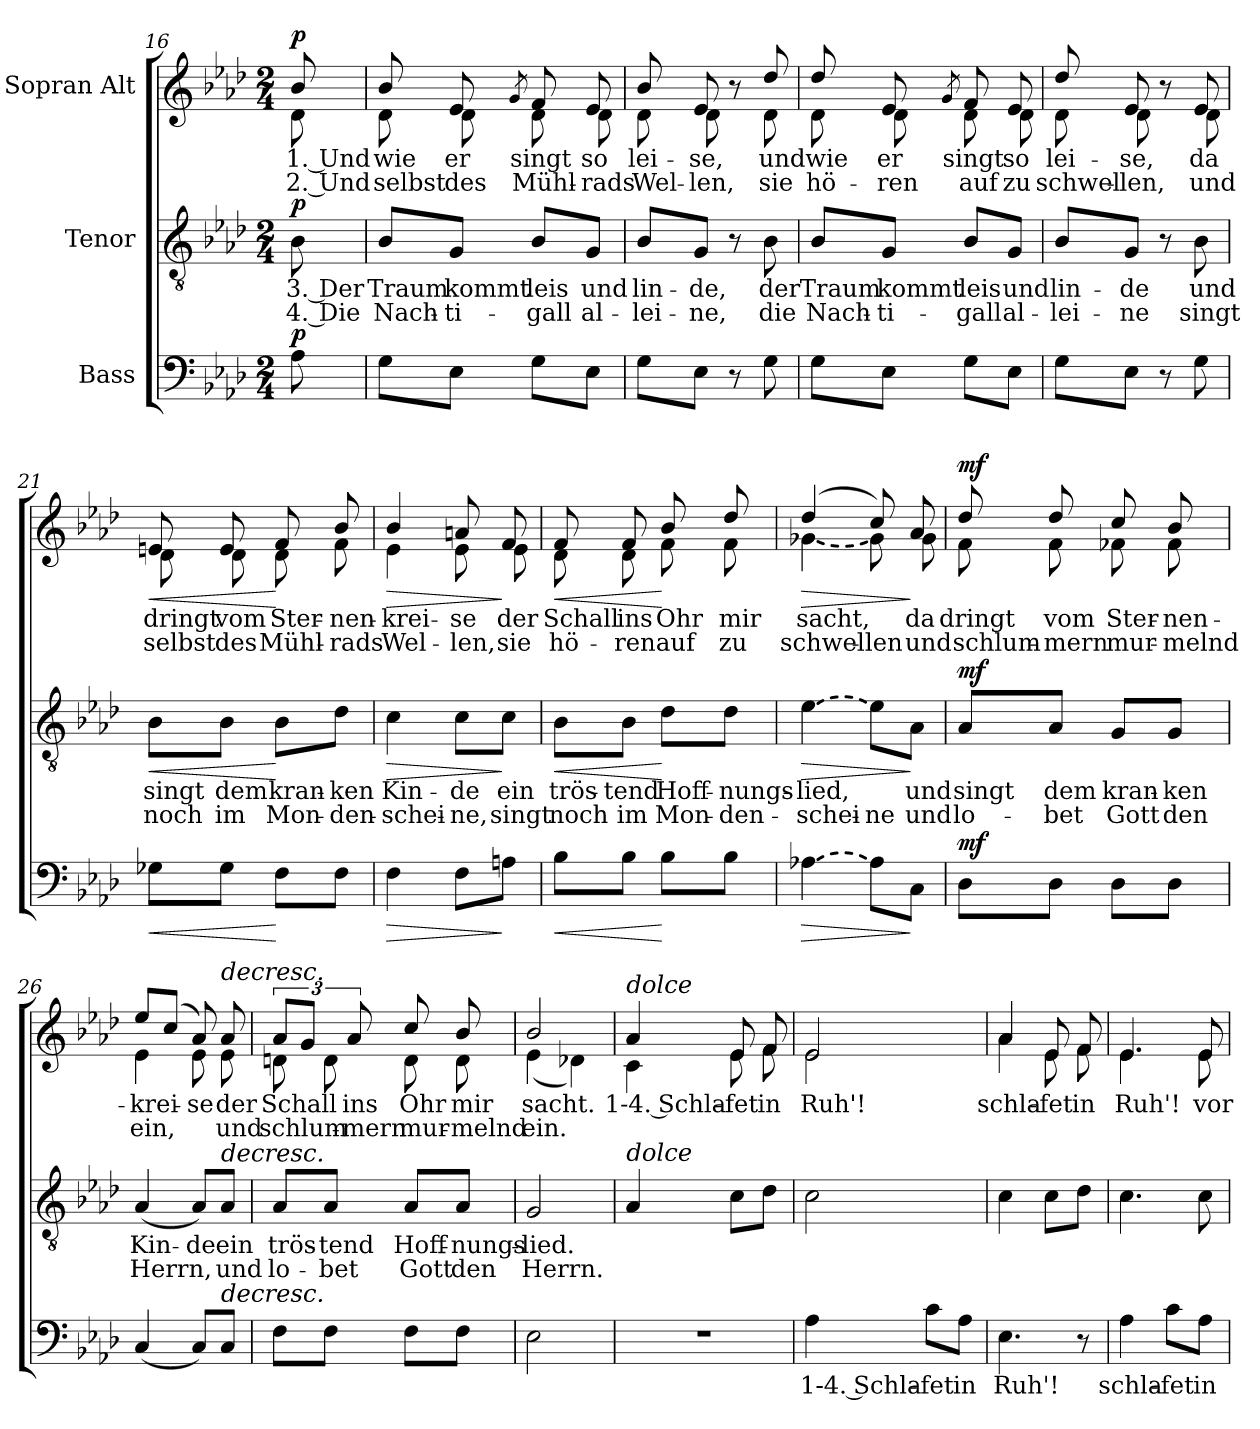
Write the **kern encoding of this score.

**kern	**text	**dynam	**kern	**text	**text	**dynam	**kern	**text	**text	**dynam
*part3	*part3	*part3	*part2	*part2	*part2	*part2	*part1	*part1	*part1	*part1
*staff3	*staff3	*staff3	*staff2	*staff2	*staff2	*staff2	*staff1	*staff1	*staff1	*staff1
*I"Bass	*	*	*I"Tenor	*	*	*	*I"Sopran Alt	*	*	*
!!LO:PB:g=z
*clefF4	*	*	*clefGv2	*	*	*	*clefG2	*	*	*
*k[b-e-a-d-]	*	*	*k[b-e-a-d-]	*	*	*	*k[b-e-a-d-]	*	*	*
*M2/4	*	*	*M2/4	*	*	*	*M2/4	*	*	*
=16X1	=16X1	=16X1	=16X1	=16X1	=16X1	=16X1	=16X1	=16X1	=16X1	=16X1
!	!	!LO:DY:a	!	!LO:LY:b	!LO:LY:b	!LO:DY:a	!	!LO:LY:b	!LO:LY:b	!LO:DY:a
*	*	*	*	*	*	*	*^	*	*	*
8A-\	.	p	8B-\	3. Der	4. Die	p	8b-/	8d-\	1. Und	2. Und	p
=17	=17	=17	=17	=17	=17	=17	=17	=17	=17	=17	=17
!	!	!	!	!LO:LY:b	!LO:LY:b	!	!	!	!LO:LY:b	!LO:LY:b	!
8G\L	.	.	8B-/L	Traum	Nach-	.	8b-/	8d-\	wie	selbst	.
!	!	!	!	!LO:LY:b	!LO:LY:b	!	!	!	!LO:LY:b	!LO:LY:b	!
8E-\J	.	.	8G/J	kommt	-ti-	.	8e-/	8d-\	er	des	.
.	.	.	.	.	.	.	8qg/	.	.	.	.
!	!	!	!	!LO:LY:b	!LO:LY:b	!	!	!	!LO:LY:b	!LO:LY:b	!
8G\L	.	.	8B-/L	leis	-gall	.	8f/	8d-\	singt	Mühl-	.
!	!	!	!	!LO:LY:b	!LO:LY:b	!	!	!	!LO:LY:b	!LO:LY:b	!
8E-\J	.	.	8G/J	und	al-	.	8e-/	8d-\	so	-rads	.
=18	=18	=18	=18	=18	=18	=18	=18	=18	=18	=18	=18
!	!	!	!	!LO:LY:b	!LO:LY:b	!	!	!	!LO:LY:b	!LO:LY:b	!
8G\L	.	.	8B-/L	lin-	-lei-	.	8b-/	8d-\	lei-	Wel-	.
!	!	!	!	!LO:LY:b	!LO:LY:b	!	!	!	!LO:LY:b	!LO:LY:b	!
8E-\J	.	.	8G/J	-de,	-ne,	.	8e-/	8d-\	-se,	-len,	.
8r	.	.	8r	.	.	.	8r	8ryy	.	.	.
!	!	!	!	!LO:LY:b	!LO:LY:b	!	!	!	!LO:LY:b	!LO:LY:b	!
8G\	.	.	8B-\	der	die	.	8dd-/	8d-\	und	sie	.
=19	=19	=19	=19	=19	=19	=19	=19	=19	=19	=19	=19
!	!	!	!	!LO:LY:b	!LO:LY:b	!	!	!	!LO:LY:b	!LO:LY:b	!
8G\L	.	.	8B-/L	Traum	Nach-	.	8dd-/	8d-\	wie	hö-	.
!	!	!	!	!LO:LY:b	!LO:LY:b	!	!	!	!LO:LY:b	!LO:LY:b	!
8E-\J	.	.	8G/J	kommt	-ti-	.	8e-/	8d-\	er	-ren	.
.	.	.	.	.	.	.	8qg/	.	.	.	.
!	!	!	!	!LO:LY:b	!LO:LY:b	!	!	!	!LO:LY:b	!LO:LY:b	!
8G\L	.	.	8B-/L	leis	-gall	.	8f/	8d-\	singt	auf	.
!	!	!	!	!LO:LY:b	!LO:LY:b	!	!	!	!LO:LY:b	!LO:LY:b	!
8E-\J	.	.	8G/J	und	al-	.	8e-/	8d-\	so	zu	.
=20	=20	=20	=20	=20	=20	=20	=20	=20	=20	=20	=20
!	!	!	!	!LO:LY:b	!LO:LY:b	!	!	!	!LO:LY:b	!LO:LY:b	!
8G\L	.	.	8B-/L	lin-	-lei-	.	8dd-/	8d-\	lei-	schwel-	.
!	!	!	!	!LO:LY:b	!LO:LY:b	!	!	!	!LO:LY:b	!LO:LY:b	!
8E-\J	.	.	8G/J	-de	-ne	.	8e-/	8d-\	-se,	-len,	.
8r	.	.	8r	.	.	.	8r	8ryy	.	.	.
!	!	!	!	!LO:LY:b	!LO:LY:b	!	!	!	!LO:LY:b	!LO:LY:b	!
8G\	.	.	8B-\	und	singt	.	8e-/	8d-\	da	und	.
!!LO:LB:g=z	!!
=21	=21	=21	=21	=21	=21	=21	=21	=21	=21	=21	=21
!	!	!LO:HP:b	!	!LO:LY:b	!LO:LY:b	!LO:HP:b	!	!	!LO:LY:b	!LO:LY:b	!LO:HP:b
8G-X\L	.	<	8B-\L	singt	noch	<	8en/	8d-\	dringt	selbst	<
!	!	!	!	!LO:LY:b	!LO:LY:b	!	!	!	!LO:LY:b	!LO:LY:b	!
8G-\J	.	.	8B-\J	dem	im	.	8e/	8d-\	vom	des	.
!	!	!	!	!LO:LY:b	!LO:LY:b	!	!	!	!LO:LY:b	!LO:LY:b	!
8F\L	.	[	8B-\L	kran-	Mon-	[	8f/	8d-\	Ster-	Mühl-	[
!	!	!	!	!LO:LY:b	!LO:LY:b	!	!	!	!LO:LY:b	!LO:LY:b	!
8F\J	.	.	8d-\J	-ken	-den-	.	8b-/	8f\	-nen-	-rads	.
=22	=22	=22	=22	=22	=22	=22	=22	=22	=22	=22	=22
!	!	!LO:HP:b	!	!LO:LY:b	!LO:LY:b	!LO:HP:b	!	!	!LO:LY:b	!LO:LY:b	!LO:HP:b
4F\	.	>	4c\	Kin-	-schei-	>	4b-/	4e-\	-krei-	Wel-	>
!	!	!	!	!LO:LY:b	!LO:LY:b	!	!	!	!LO:LY:b	!LO:LY:b	!
8F\L	.	.	8c\L	-de	-ne,	.	8an/	8e-\	-se	-len,	.
!	!	!	!	!LO:LY:b	!LO:LY:b	!	!	!	!LO:LY:b	!LO:LY:b	!
8An\J	.	]	8c\J	ein	singt	]	8f/	8e-\	der	sie	]
=23	=23	=23	=23	=23	=23	=23	=23	=23	=23	=23	=23
!	!	!LO:HP:b	!	!LO:LY:b	!LO:LY:b	!LO:HP:b	!	!	!LO:LY:b	!LO:LY:b	!LO:HP:b
8B-\L	.	<	8B-\L	trös-	noch	<	8f/	8d-\	Schall	hö-	<
!	!	!	!	!LO:LY:b	!LO:LY:b	!	!	!	!LO:LY:b	!LO:LY:b	!
8B-\J	.	.	8B-\J	-tend	im	.	8f/	8d-\	ins	-ren	.
!	!	!	!	!LO:LY:b	!LO:LY:b	!	!	!	!LO:LY:b	!LO:LY:b	!
8B-\L	.	[	8d-\L	Hoff-	Mon-	[	8b-/	8f\	Ohr	auf	[
!	!	!	!	!LO:LY:b	!LO:LY:b	!	!	!	!LO:LY:b	!LO:LY:b	!
8B-\J	.	.	8d-\J	-nungs-	-den-	.	8dd-/	8f\	mir	zu	.
=24	=24	=24	=24	=24	=24	=24	=24	=24	=24	=24	=24
!LO:T:dash	!	!LO:HP:b	!LO:T:dash	!LO:LY:b	!LO:LY:b	!LO:HP:b	!	!LO:T:dash	!LO:LY:b	!LO:LY:b	!LO:HP:b
[4A-X\	.	>	[4e-\	-lied,	-schei-	>	(4dd-/	[4g-X\	sacht,	schwel-	>
!	!	!	!	!	!LO:LY:b	!	!	!	!	!LO:LY:b	!
8A-\L]	.	.	8e-\L]	.	-ne	.	8cc/)	8g-\]	.	len	.
!	!	!	!	!LO:LY:b	!LO:LY:b	!	!	!	!LO:LY:b	!LO:LY:b	!
8C\J	.	]	8A-\J	und	und	]	8a-/	8g-\	da	und	]
!!LO:LB:g=z	!!
=25	=25	=25	=25	=25	=25	=25	=25	=25	=25	=25	=25
!	!	!LO:DY:a	!	!LO:LY:b	!LO:LY:b	!LO:DY:a	!	!	!LO:LY:b	!LO:LY:b	!LO:DY:a
8D-\L	.	mf	8A-/L	singt	lo-	mf	8dd-/	8f\	dringt	schlum-	mf
!	!	!	!	!LO:LY:b	!LO:LY:b	!	!	!	!LO:LY:b	!LO:LY:b	!
8D-\J	.	.	8A-/J	dem	-bet	.	8dd-/	8f\	vom	-mern	.
!	!	!	!	!LO:LY:b	!LO:LY:b	!	!	!	!LO:LY:b	!LO:LY:b	!
8D-\L	.	.	8G/L	kran-	Gott	.	8cc/	8f-X\	Ster-	mur-	.
!	!	!	!	!LO:LY:b	!LO:LY:b	!	!	!	!LO:LY:b	!LO:LY:b	!
8D-\J	.	.	8G/J	-ken	den	.	8b-/	8f-\	-nen-	-melnd	.
=26	=26	=26	=26	=26	=26	=26	=26	=26	=26	=26	=26
!	!	!	!	!LO:LY:b	!LO:LY:b	!	!	!	!LO:LY:b	!LO:LY:b	!
(4C/	.	.	(4A-/	Kin-	Herrn,	.	8ee-/L	4e-\	-krei-	ein,	.
.	.	.	.	.	.	.	(8cc/J	.	.	.	.
!	!	!	!	!LO:LY:b	!	!	!	!	!LO:LY:b	!	!
8C/L)	.	.	8A-/L)	-de	.	.	8a-/)	8e-\	-se	.	.
!	!	!	!	!	!	!	!LO:TX:a:i:t=decresc.	!	!	!	!
!	!	!	!LO:TX:a:i:t=decresc.	!	!	!	!	!	!	!	!
!LO:TX:a:i:t=decresc.	!	!	!	!	!	!	!	!	!	!	!
!	!	!	!	!LO:LY:b	!LO:LY:b	!	!	!	!LO:LY:b	!LO:LY:b	!
8C/J	.	.	8A-/J	ein	und	.	8a-/	8e-\	der	und	.
=27	=27	=27	=27	=27	=27	=27	=27	=27	=27	=27	=27
!	!	!	!	!LO:LY:b	!LO:LY:b	!	!	!	!LO:LY:b	!LO:LY:b	!
8F\L	.	.	8A-/L	trös-	lo-	.	12a-/L	8dn\	Schall	schlum-	.
.	.	.	.	.	.	.	12g/J	.	.	.	.
!	!	!	!	!LO:LY:b	!LO:LY:b	!	!	!	!	!	!
8F\J	.	.	8A-/J	-tend	-bet	.	.	8d\	.	.	.
!	!	!	!	!	!	!	!	!	!LO:LY:b	!LO:LY:b	!
.	.	.	.	.	.	.	12a-/	.	ins	-mern	.
!	!	!	!	!LO:LY:b	!LO:LY:b	!	!	!	!LO:LY:b	!LO:LY:b	!
8F\L	.	.	8A-/L	Hoff-	Gott	.	8cc/	8d\	Ohr	mur-	.
!	!	!	!	!LO:LY:b	!LO:LY:b	!	!	!	!LO:LY:b	!LO:LY:b	!
8F\J	.	.	8A-/J	-nungs-	den	.	8b-/	8d\	mir	-melnd	.
=28	=28	=28	=28	=28	=28	=28	=28	=28	=28	=28	=28
!	!	!	!	!LO:LY:b	!LO:LY:b	!	!	!	!LO:LY:b	!LO:LY:b	!
2E-\	.	.	2G/	-lied.	Herrn.	.	2b-/	(4e-\	sacht.	ein.	.
.	.	.	.	.	.	.	.	4d-X\)	.	.	.
!!LO:PB:g=z	!!
=29	=29	=29	=29	=29	=29	=29	=29	=29	=29	=29	=29
!	!	!	!	!	!	!	!LO:TX:a:i:t=dolce	!	!	!	!
!	!	!	!LO:TX:a:i:t=dolce	!	!	!	!	!	!	!	!
!	!	!	!	!	!	!	!	!	!LO:LY:b	!	!
2r	.	.	4A-/	.	.	.	4a-/	4c\	1-4. Schla-	.	.
!	!	!	!	!	!	!	!	!	!LO:LY:b	!	!
.	.	.	8c\L	.	.	.	8e-/	8e-\	-fet	.	.
!	!	!	!	!	!	!	!	!	!LO:LY:b	!	!
.	.	.	8d-\J	.	.	.	8f/	8f\	in	.	.
=30	=30	=30	=30	=30	=30	=30	=30	=30	=30	=30	=30
!	!LO:LY:b	!	!	!	!	!	!	!	!LO:LY:b	!	!
4A-\	1-4. Schla-	.	2c\	.	.	.	2e-/	2e-\	Ruh'!	.	.
!	!LO:LY:b	!	!	!	!	!	!	!	!	!	!
8c\L	-fet	.	.	.	.	.	.	.	.	.	.
!	!LO:LY:b	!	!	!	!	!	!	!	!	!	!
8A-\J	in	.	.	.	.	.	.	.	.	.	.
=31	=31	=31	=31	=31	=31	=31	=31	=31	=31	=31	=31
!	!LO:LY:b	!	!	!	!	!	!	!	!LO:LY:b	!	!
4.E-\	Ruh'!	.	4c\	.	.	.	4a-/	4a-\	schla-	.	.
!	!	!	!	!	!	!	!	!	!LO:LY:b	!	!
.	.	.	8c\L	.	.	.	8e-/	8e-\	-fet	.	.
!	!	!	!	!	!	!	!	!	!LO:LY:b	!	!
8r	.	.	8d-\J	.	.	.	8f/	8f\	in	.	.
=32	=32	=32	=32	=32	=32	=32	=32	=32	=32	=32	=32
!	!LO:LY:b	!	!	!	!	!	!	!	!LO:LY:b	!	!
4A-\	schla-	.	4.c\	.	.	.	4.e-/	4.e-\	Ruh'!	.	.
!	!LO:LY:b	!	!	!	!	!	!	!	!	!	!
8c\L	-fet	.	.	.	.	.	.	.	.	.	.
!	!LO:LY:b	!	!	!	!	!	!	!	!LO:LY:b	!	!
8A-\J	in	.	8c\	.	.	.	8e-/	8e-\	vor-	.	.
*	*	*	*	*	*	*	*v	*v	*	*	*
=	=	=	=	=	=	=	=	=	=	=
*-	*-	*-	*-	*-	*-	*-	*-	*-	*-	*-
